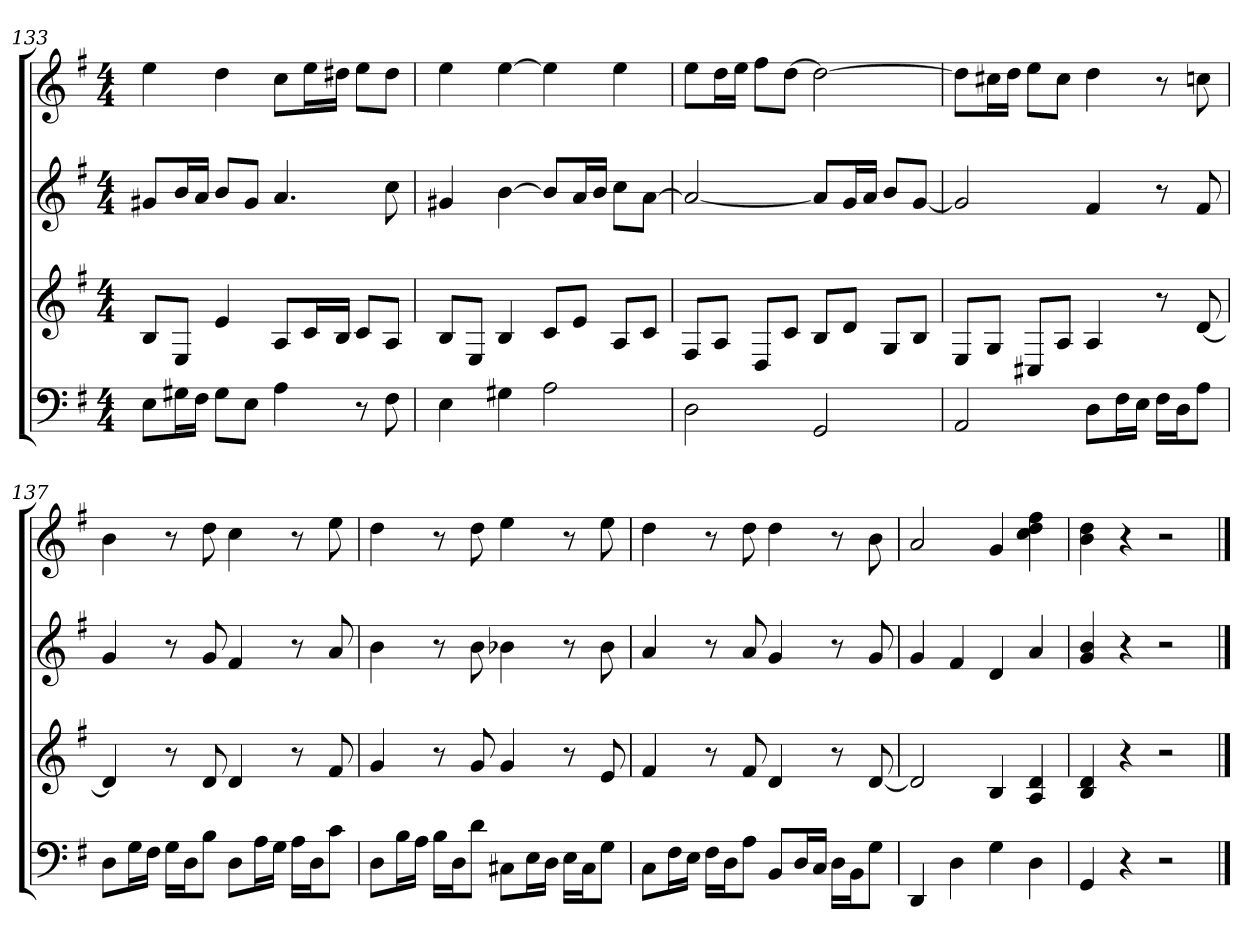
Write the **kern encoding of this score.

**kern	**kern	**kern	**kern
*part4	*part3	*part2	*part1
*staff4	*staff3	*staff2	*staff1
*k[f#]	*k[f#]	*k[f#]	*k[f#]
*M4/4	*M4/4	*M4/4	*M4/4
=133	=133	=133	=133
8EL	8BL	8g#XL	4ee
16G#XL	8EJ	16bL	.
16F#JJ	.	16aJJ	.
8G#L	4e	8bL	4dd
8EJ	.	8g#J	.
4A	8AL	4.a	8ccL
.	16cL	.	16eeL
.	16BJJ	.	16dd#XJJ
8r	8cL	.	8eeL
8F#	8AJ	8cc	8dd#J
=134	=134	=134	=134
4E	8BL	4g#X	4ee
.	8EJ	.	.
4G#X	4B	[4b	[4ee
2A	8cL	8bL]	4ee]
.	8eJ	16aL	.
.	.	16bJJ	.
.	8AL	8ccL	4ee
.	8cJ	[8aJ	.
=135	=135	=135	=135
2D	8F#L	2a_	8eeL
.	8AJ	.	16ddL
.	.	.	16eeJJ
.	8DL	.	8ff#L
.	8cJ	.	[8ddJ
2GG	8BL	8aL]	2dd_
.	8dJ	16gL	.
.	.	16aJJ	.
.	8GL	8bL	.
.	8BJ	[8gJ	.
=136	=136	=136	=136
2AA	8EL	2g]	8ddL]
.	8GJ	.	16cc#XL
.	.	.	16ddJJ
.	8C#XL	.	8eeL
.	8AJ	.	8cc#J
8DL	4A	4f#	4dd
16F#L	.	.	.
16EJJ	.	.	.
16F#LL	8r	8r	8r
16DJ	.	.	.
8AJ	[8d	8f#	8ccn
=137	=137	=137	=137
8DL	4d]	4g	4b
16GL	.	.	.
16F#JJ	.	.	.
16GLL	8r	8r	8r
16DJ	.	.	.
8BJ	8d	8g	8dd
8DL	4d	4f#	4cc
16AL	.	.	.
16GJJ	.	.	.
16ALL	8r	8r	8r
16DJ	.	.	.
8cJ	8f#	8a	8ee
=138	=138	=138	=138
8DL	4g	4b	4dd
16BL	.	.	.
16AJJ	.	.	.
16BLL	8r	8r	8r
16DJ	.	.	.
8dJ	8g	8b	8dd
8C#XL	4g	4b-X	4ee
16EL	.	.	.
16DJJ	.	.	.
16ELL	8r	8r	8r
16C#J	.	.	.
8GJ	8e	8b-	8ee
=139	=139	=139	=139
8CL	4f#	4a	4dd
16F#L	.	.	.
16EJJ	.	.	.
16F#LL	8r	8r	8r
16DJ	.	.	.
8AJ	8f#	8a	8dd
8BBL	4d	4g	4dd
16DL	.	.	.
16CJJ	.	.	.
16DLL	8r	8r	8r
16BBJ	.	.	.
8GJ	[8d	8g	8b
=140	=140	=140	=140
4DD	2d]	4g	2a
4D	.	4f#	.
4G	4B	4d	4g
4D	4A 4d	4a	4cc 4dd 4ff#
=141	=141	=141	=141
4GG	4B 4d	4g 4b	4b 4dd
4r	4r	4r	4r
2r	2r	2r	2r
==	==	==	==
*-	*-	*-	*-
